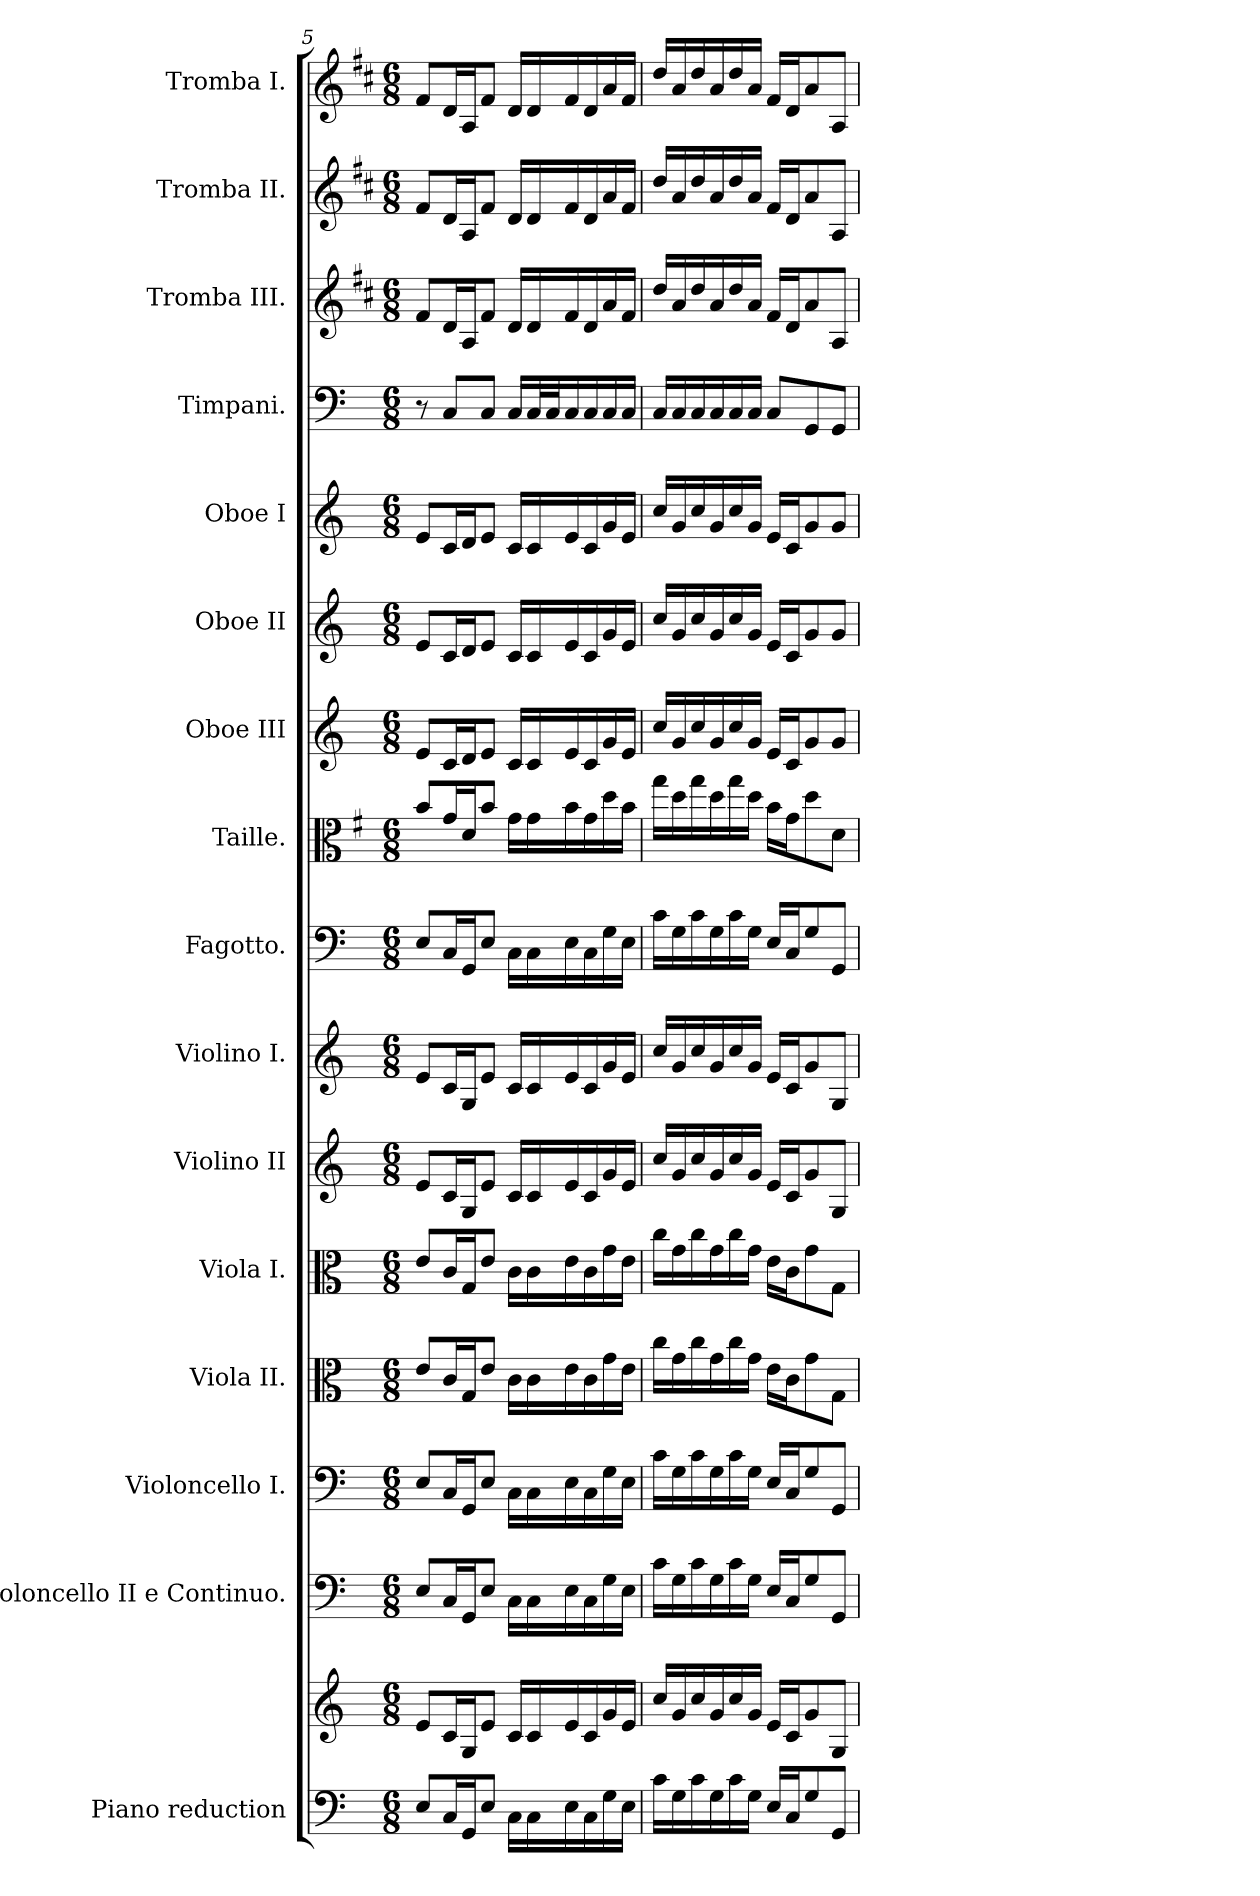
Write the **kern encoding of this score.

**kern	**kern	**kern	**kern	**kern	**kern	**kern	**kern	**kern	**kern	**kern	**kern	**kern	**kern	**kern	**kern	**kern
*part16	*part16	*part15	*part14	*part13	*part12	*part11	*part10	*part9	*part8	*part7	*part6	*part5	*part4	*part3	*part2	*part1
*staff17	*staff16	*staff15	*staff14	*staff13	*staff12	*staff11	*staff10	*staff9	*staff8	*staff7	*staff6	*staff5	*staff4	*staff3	*staff2	*staff1
*I"Piano reduction	*	*I"Violoncello II e Continuo.	*I"Violoncello I.	*I"Viola II.	*I"Viola I.	*I"Violino II	*I"Violino I.	*I"Fagotto.	*I"Taille.	*I"Oboe III	*I"Oboe II	*I"Oboe I	*I"Timpani.	*I"Tromba III.	*I"Tromba II.	*I"Tromba I.
*I'Pno	*	*I'Vc	*I'Vc	*I'Vla	*I'Vla	*	*I'Vln	*	*	*I'Ob	*I'Ob	*I'Ob	*I'Timp	*	*	*
*clefF4	*clefG2	*clefF4	*clefF4	*clefC3	*clefC3	*clefG2	*clefG2	*clefF4	*clefC3	*clefG2	*clefG2	*clefG2	*clefF4	*clefG2	*clefG2	*clefG2
*	*	*ITrd7c12	*	*	*	*	*	*	*ITrd4c7	*	*	*	*	*ITrd1c2	*ITrd1c2	*ITrd1c2
*k[]	*k[]	*k[]	*k[]	*k[]	*k[]	*k[]	*k[]	*k[]	*k[]	*k[]	*k[]	*k[]	*k[]	*k[]	*k[]	*k[]
*M6/8	*M6/8	*M6/8	*M6/8	*M6/8	*M6/8	*M6/8	*M6/8	*M6/8	*M6/8	*M6/8	*M6/8	*M6/8	*M6/8	*M6/8	*M6/8	*M6/8
=5	=5	=5	=5	=5	=5	=5	=5	=5	=5	=5	=5	=5	=5	=5	=5	=5
8E/L	8e/L	8EE/L	8E/L	8e/L	8e/L	8e/L	8e/L	8E/L	8e/L	8e/L	8e/L	8e/L	8r	8e/L	8e/L	8e/L
16C/L	16c/L	16CC/L	16C/L	16c/L	16c/L	16c/L	16c/L	16C/L	16c/L	16c/L	16c/L	16c/L	8C/L	16c/L	16c/L	16c/L
16GG/J	16G/J	16GGG/J	16GG/J	16G/J	16G/J	16G/J	16G/J	16GG/J	16G/J	16d/J	16d/J	16d/J	.	16G/J	16G/J	16G/J
8E/J	8e/J	8EE/J	8E/J	8e/J	8e/J	8e/J	8e/J	8E/J	8e/J	8e/J	8e/J	8e/J	8C/J	8e/J	8e/J	8e/J
16C\LL	16c/LL	16CC\LL	16C\LL	16c\LL	16c\LL	16c/LL	16c/LL	16C\LL	16c\LL	16c/LL	16c/LL	16c/LL	16C/LL	16c/LL	16c/LL	16c/LL
16C\	16c/	16CC\	16C\	16c\	16c\	16c/	16c/	16C\	16c\	16c/	16c/	16c/	32C/L	16c/	16c/	16c/
.	.	.	.	.	.	.	.	.	.	.	.	.	32C/J	.	.	.
16E\	16e/	16EE\	16E\	16e\	16e\	16e/	16e/	16E\	16e\	16e/	16e/	16e/	16C/	16e/	16e/	16e/
16C\	16c/	16CC\	16C\	16c\	16c\	16c/	16c/	16C\	16c\	16c/	16c/	16c/	16C/	16c/	16c/	16c/
16G\	16g/	16GG\	16G\	16g\	16g\	16g/	16g/	16G\	16g\	16g/	16g/	16g/	16C/	16g/	16g/	16g/
16E\JJ	16e/JJ	16EE\JJ	16E\JJ	16e\JJ	16e\JJ	16e/JJ	16e/JJ	16E\JJ	16e\JJ	16e/JJ	16e/JJ	16e/JJ	16C/JJ	16e/JJ	16e/JJ	16e/JJ
=6	=6	=6	=6	=6	=6	=6	=6	=6	=6	=6	=6	=6	=6	=6	=6	=6
16c\LL	16cc/LL	16C\LL	16c\LL	16cc\LL	16cc\LL	16cc/LL	16cc/LL	16c\LL	16cc\LL	16cc/LL	16cc/LL	16cc/LL	16C/LL	16cc/LL	16cc/LL	16cc/LL
16G\	16g/	16GG\	16G\	16g\	16g\	16g/	16g/	16G\	16g\	16g/	16g/	16g/	16C/	16g/	16g/	16g/
16c\	16cc/	16C\	16c\	16cc\	16cc\	16cc/	16cc/	16c\	16cc\	16cc/	16cc/	16cc/	16C/	16cc/	16cc/	16cc/
16G\	16g/	16GG\	16G\	16g\	16g\	16g/	16g/	16G\	16g\	16g/	16g/	16g/	16C/	16g/	16g/	16g/
16c\	16cc/	16C\	16c\	16cc\	16cc\	16cc/	16cc/	16c\	16cc\	16cc/	16cc/	16cc/	16C/	16cc/	16cc/	16cc/
16G\JJ	16g/JJ	16GG\JJ	16G\JJ	16g\JJ	16g\JJ	16g/JJ	16g/JJ	16G\JJ	16g\JJ	16g/JJ	16g/JJ	16g/JJ	16C/JJ	16g/JJ	16g/JJ	16g/JJ
16E/LL	16e/LL	16EE/LL	16E/LL	16e\LL	16e\LL	16e/LL	16e/LL	16E/LL	16e\LL	16e/LL	16e/LL	16e/LL	8C/L	16e/LL	16e/LL	16e/LL
16C/J	16c/J	16CC/J	16C/J	16c\J	16c\J	16c/J	16c/J	16C/J	16c\J	16c/J	16c/J	16c/J	.	16c/J	16c/J	16c/J
8G/	8g/	8GG/	8G/	8g\	8g\	8g/	8g/	8G/	8g\	8g/	8g/	8g/	8GG/	8g/	8g/	8g/
8GG/J	8G/J	8GGG/J	8GG/J	8G\J	8G\J	8G/J	8G/J	8GG/J	8G\J	8g/J	8g/J	8g/J	8GG/J	8G/J	8G/J	8G/J
=	=	=	=	=	=	=	=	=	=	=	=	=	=	=	=	=
*-	*-	*-	*-	*-	*-	*-	*-	*-	*-	*-	*-	*-	*-	*-	*-	*-
